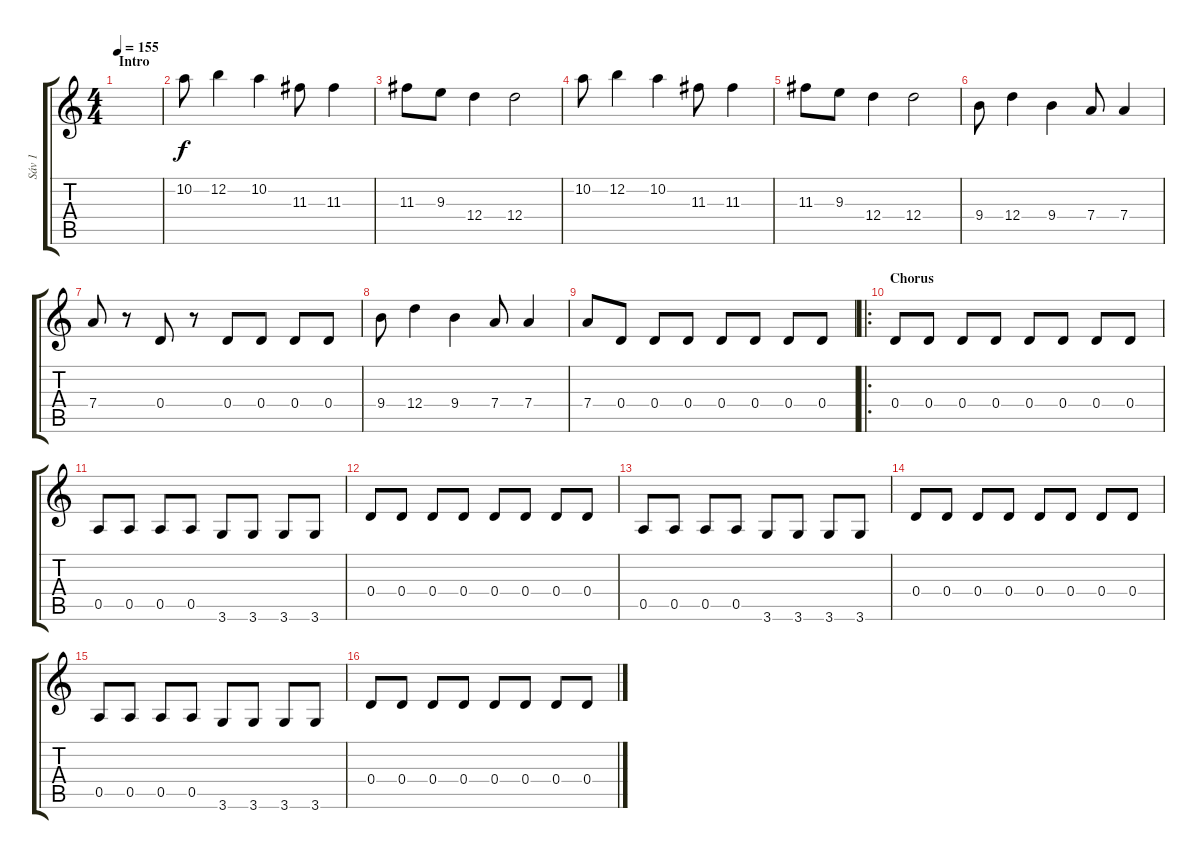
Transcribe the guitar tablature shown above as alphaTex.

\track ("Sáv 1" "Sáv 1") {instrument overdrivenguitar}
\staff {score tabs}
\tuning (E4 B3 G3 D3 A2 E2) {hide}
\ts (4 4)
\section ("" "Intro")
\tempo 155
\clef g2
\ks c
|
10.2.8 12.2.4 10.2.4 11.3.8 11.3.4 |
11.3.8 9.3.8 12.4.4 12.4.2 |
10.2.8 12.2.4 10.2.4 11.3.8 11.3.4 |
11.3.8 9.3.8 12.4.4 12.4.2 |
9.4.8 12.4.4 9.4.4 7.4.8 7.4.4 |
7.4.8 r.8 0.4.8 r.8 0.4.8 0.4.8 0.4.8 0.4.8 |
9.4.8 12.4.4 9.4.4 7.4.8 7.4.4 |
7.4.8 0.4.8 0.4.8 0.4.8 0.4.8 0.4.8 0.4.8 0.4.8 |
\ro
\section ("" "Chorus")
0.4.8 0.4.8 0.4.8 0.4.8 0.4.8 0.4.8 0.4.8 0.4.8 |
0.5.8 0.5.8 0.5.8 0.5.8 3.6.8 3.6.8 3.6.8 3.6.8 |
0.4.8 0.4.8 0.4.8 0.4.8 0.4.8 0.4.8 0.4.8 0.4.8 |
0.5.8 0.5.8 0.5.8 0.5.8 3.6.8 3.6.8 3.6.8 3.6.8 |
0.4.8 0.4.8 0.4.8 0.4.8 0.4.8 0.4.8 0.4.8 0.4.8 |
0.5.8 0.5.8 0.5.8 0.5.8 3.6.8 3.6.8 3.6.8 3.6.8 |
0.4.8 0.4.8 0.4.8 0.4.8 0.4.8 0.4.8 0.4.8 0.4.8
